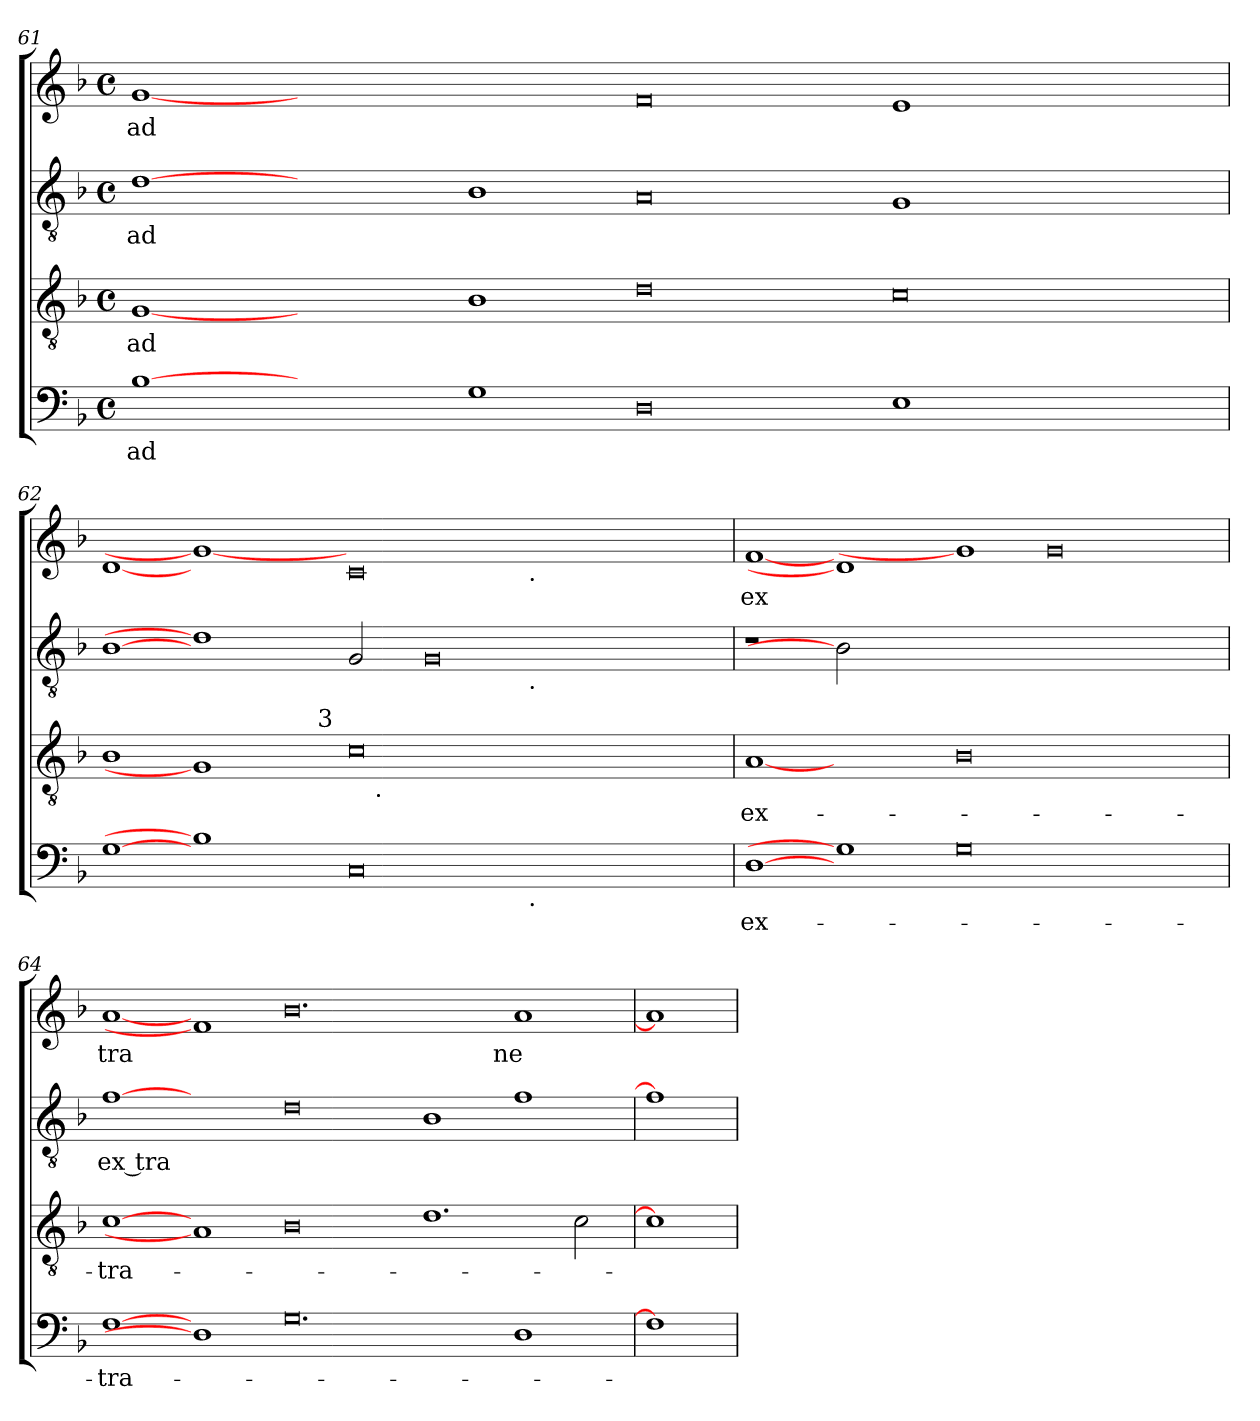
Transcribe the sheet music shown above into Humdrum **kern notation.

**kern	**text	**kern	**text	**kern	**text	**kern	**text
*part4	*part4	*part3	*part3	*part2	*part2	*part1	*part1
*staff4	*staff4	*staff3	*staff3	*staff2	*staff2	*staff1	*staff1
!!LO:LB:g=z
*clefF4	*	*clefGv2	*	*clefGv2	*	*clefG2	*
*k[b-]	*	*k[b-]	*	*k[b-]	*	*k[b-]	*
*F:	*	*F:	*	*F:	*	*F:	*
*M4/4	*	*M4/4	*	*M4/4	*	*M4/4	*
*met(c)	*	*met(c)	*	*met(c)	*	*met(c)	*
=61	=61	=61	=61	=61	=61	=61	=61
!	!LO:LY:b	!	!LO:LY:b	!	!LO:LY:b	!	!LO:LY:b
[1B-	ad	[1G	ad	[1d	-ad	[1g	ad
1ryy	.	1ryy	.	1ryy	.	0ryy	.
1G	.	1B-	.	1B-	.	.	.
0D	.	0d	.	0A	.	0f	.
1E	.	0c	.	1G	.	1e	.
1ryy	.	.	.	1ryy	.	1ryy	.
=62	=62	=62	=62	=62	=62	=62	=62
*^	*	*^	*	*^	*	*^	*
*	*	*	*	*^	*	*	*	*	*	*	*
[1G	1ryy	.	1B-	1ryy	1ryy	.	[1B-	1ryy	.	[1d	1ryy	.
1B-]	1ryy	.	1G]	2ryy	1ryy	.	1d]	1ryy	.	1g_	1ryy	.
.	.	.	.	4ryy	.	.	.	.	.	.	.	.
.	.	.	.	16ryy	.	.	.	.	.	.	.	.
.	.	.	.	64ryy	.	.	.	.	.	.	.	.
!	!	!	!	!LO:TX:a:t=3	!	!	!	!	!	!	!	!
.	.	.	.	1ryy	.	.	.	.	.	.	.	.
0C	1ryy	.	0c	.	8ryy	.	2G/	1ryy	.	0c	1ryy	.
!	!	!	!	!	!LO:TX:b:t=.	!	!	!	!	!	!	!
.	.	.	.	.	1ryy	.	.	.	.	.	.	.
.	.	.	.	.	.	.	0G	.	.	.	.	.
.	.	.	.	1ryy	.	.	.	.	.	.	.	.
.	8ryy	.	.	.	.	.	.	8ryy	.	.	8ryy	.
!	!	!	!	!	!	!	!	!	!	!	!LO:TX:b:t=.	!
!	!	!	!	!	!	!	!	!LO:TX:b:t=.	!	!	!	!
!	!LO:TX:b:t=.	!	!	!	!	!	!	!	!	!	!	!
.	1ryy	.	.	.	1ryy	.	.	1ryy	.	.	1ryy	.
.	.	.	.	2ryy	.	.	.	.	.	.	.	.
2ryy	.	.	2ryy	.	.	.	.	.	.	2ryy	.	.
.	4.ryy	.	.	.	4.ryy	.	.	4.ryy	.	.	4.ryy	.
.	.	.	.	8ryy	.	.	.	.	.	.	.	.
.	.	.	.	32.ryy	.	.	.	.	.	.	.	.
=63	=63	=63	=63	=63	=63	=63	=63	=63	=63	=63	=63	=63
!	!	!LO:LY:b	!	!	!	!LO:LY:b	!	!	!	!	!	!LO:LY:b
*v	*v	*	*	*	*	*	*v	*v	*	*v	*v	*
*	*	*v	*v	*v	*	*	*	*	*
[1D	ex-	[1A	ex-	1r	.	[1f	ex
1G]	.	1ryy	.	2B-]	.	1d]	.
.	.	.	.	2%7ryy	.	.	.
0G	.	0B-	.	.	.	1g]	.
.	.	.	.	.	.	0g	.
1ryy	.	1ryy	.	.	.	.	.
=64	=64	=64	=64	=64	=64	=64	=64
!	!LO:LY:b	!	!LO:LY:b	!	!LO:LY:b:rj	!	!LO:LY:b
[1F	-tra-	[1c	-tra-	[1f	ex tra	[1a	tra
1D]	.	1A]	.	1ryy	.	1f]	.
0.G	.	0B-	.	0d	.	0.b-	.
.	.	1.d	.	1B-	.	.	.
!	!	!	!	!	!	!	!LO:LY:b
1D	.	.	.	1f	.	1a	ne
.	.	2c\	.	.	.	.	.
=65	=65	=65	=65	=65	=65	=65	=65
1F]	.	1c]	.	1f]	.	1a]	.
=	=	=	=	=	=	=	=
*-	*-	*-	*-	*-	*-	*-	*-
